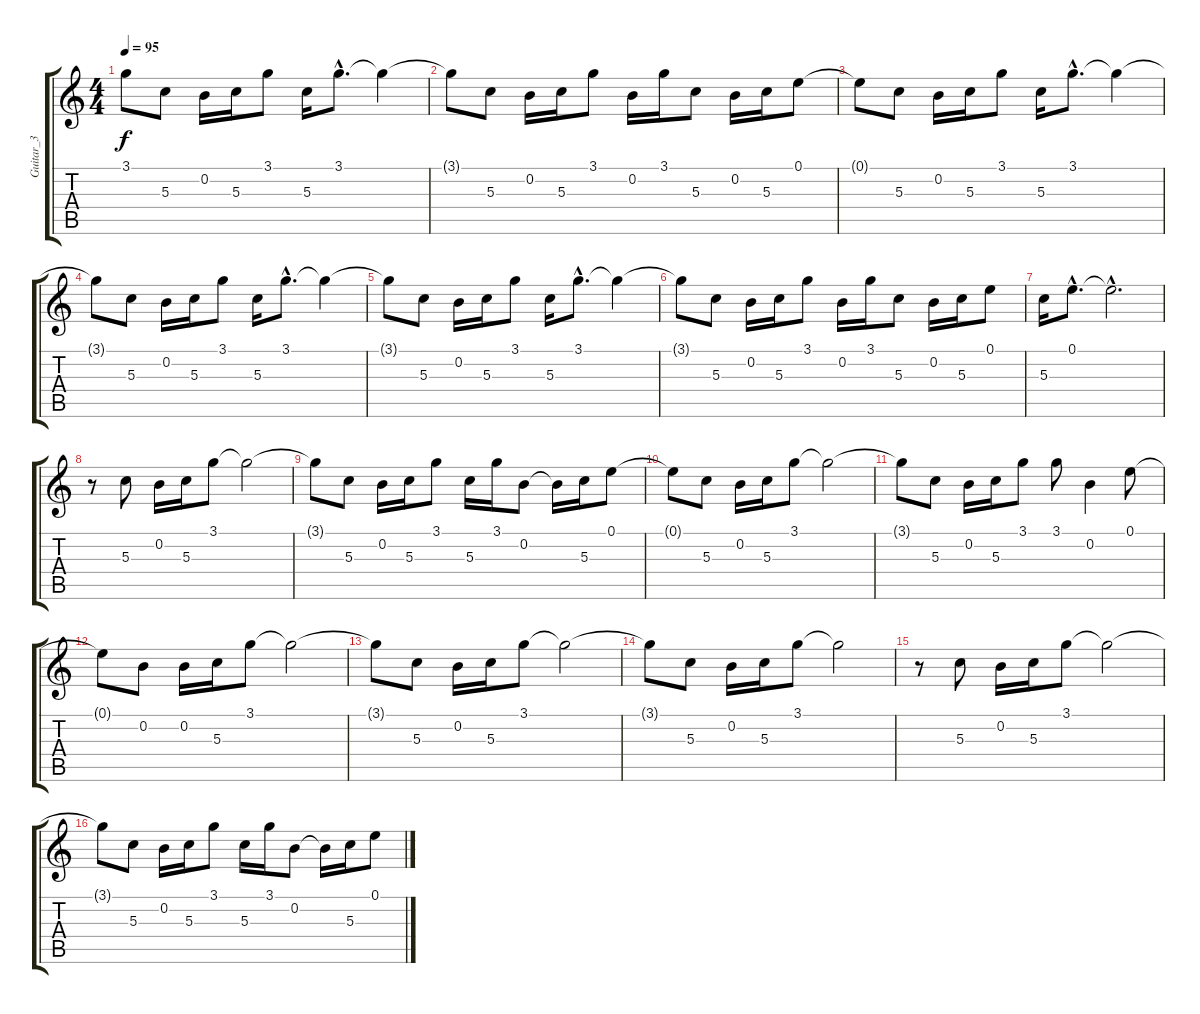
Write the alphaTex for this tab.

\track ("Guitar_3" "Guitar_3") {instrument overdrivenguitar}
\staff {score tabs}
\tuning (E4 B3 G3 D3 A2 E2) {hide}
\ts (4 4)
\tempo 95
\clef g2
\ks c
3.1{t}.8{dy f} 5.3.8 0.2.16 5.3.16 3.1.8 5.3.16 3.1{hac}.8{d} 3.1{t}.4 |
3.1{t}.8 5.3.8 0.2.16 5.3.16 3.1.8 0.2.16 3.1.16 5.3.8 0.2.16 5.3.16 0.1.8 |
0.1{t}.8 5.3.8 0.2.16 5.3.16 3.1.8 5.3.16 3.1{hac}.8{d} 3.1{t}.4 |
3.1{t}.8 5.3.8 0.2.16 5.3.16 3.1.8 5.3.16 3.1{hac}.8{d} 3.1{t}.4 |
3.1{t}.8 5.3.8 0.2.16 5.3.16 3.1.8 5.3.16 3.1{hac}.8{d} 3.1{t}.4 |
3.1{t}.8 5.3.8 0.2.16 5.3.16 3.1.8 0.2.16 3.1.16 5.3.8 0.2.16 5.3.16 0.1.8 |
5.3.16 0.1{hac}.8{d} 0.1{hac t}.2{d} |
r.8 5.3.8 0.2.16 5.3.16 3.1.8 3.1{t}.2 |
3.1{t}.8 5.3.8 0.2.16 5.3.16 3.1.8 5.3.16 3.1.16 0.2.8 0.2{t}.16 5.3.16 0.1.8 |
0.1{t}.8 5.3.8 0.2.16 5.3.16 3.1.8 3.1{t}.2 |
3.1{t}.8 5.3.8 0.2.16 5.3.16 3.1.8 3.1.8 0.2.4 0.1.8 |
0.1{t}.8 0.2.8 0.2.16 5.3.16 3.1.8 3.1{t}.2 |
3.1{t}.8 5.3.8 0.2.16 5.3.16 3.1.8 3.1{t}.2 |
3.1{t}.8 5.3.8 0.2.16 5.3.16 3.1.8 3.1{t}.2 |
r.8 5.3.8 0.2.16 5.3.16 3.1.8 3.1{t}.2 |
3.1{t}.8 5.3.8 0.2.16 5.3.16 3.1.8 5.3.16 3.1.16 0.2.8 0.2{t}.16 5.3.16 0.1.8
